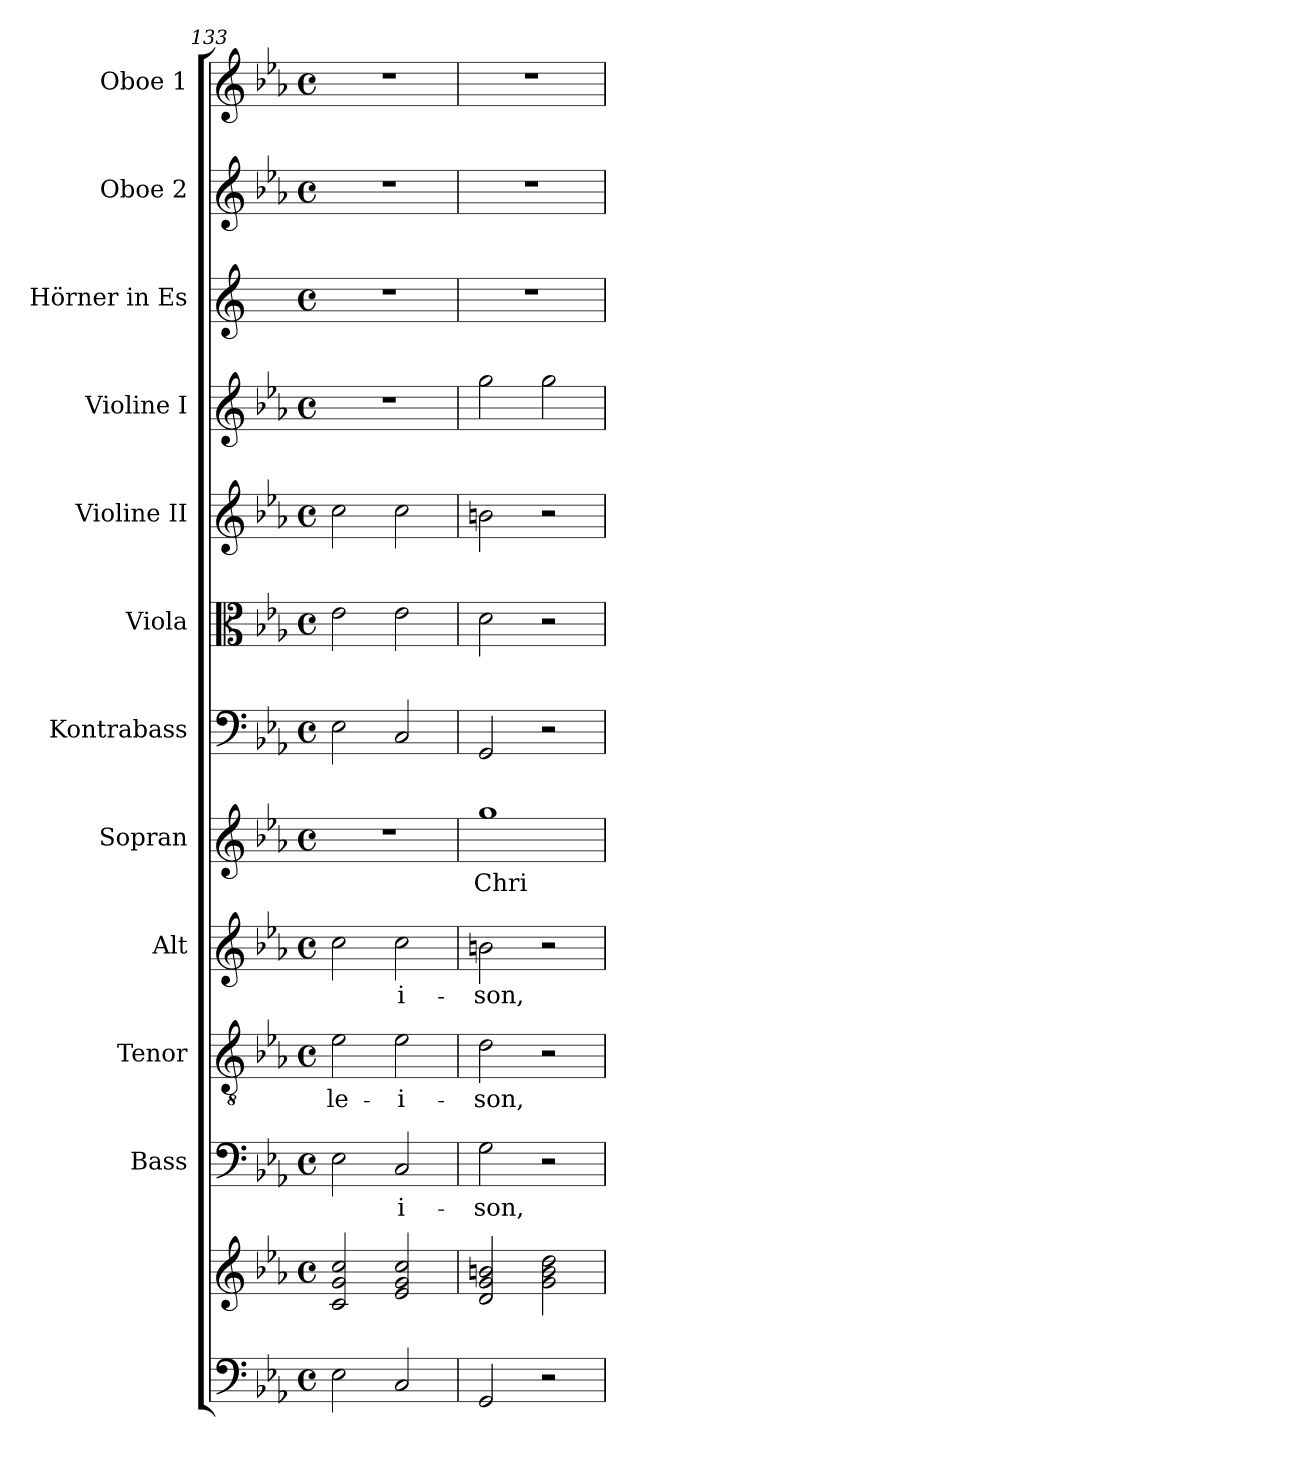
**kern	**kern	**kern	**text	**kern	**text	**kern	**text	**kern	**text	**kern	**kern	**kern	**kern	**kern	**kern	**kern
*part12	*part12	*part11	*part11	*part10	*part10	*part9	*part9	*part8	*part8	*part7	*part6	*part5	*part4	*part3	*part2	*part1
*staff13	*staff12	*staff11	*staff11	*staff10	*staff10	*staff9	*staff9	*staff8	*staff8	*staff7	*staff6	*staff5	*staff4	*staff3	*staff2	*staff1
*	*	*I"Bass	*	*I"Tenor	*	*I"Alt	*	*I"Sopran	*	*I"Kontrabass	*I"Viola	*I"Violine II	*I"Violine I	*I"Hörner in Es	*I"Oboe 2	*I"Oboe 1
*	*	*I'B.	*	*I'T.	*	*I'A.	*	*I'S.	*	*I'Kb.	*I'Vla.	*I'Vl. II	*I'Vl. I	*	*I'Ob. 2	*I'Ob. 1
*clefF4	*clefG2	*clefF4	*	*clefGv2	*	*clefG2	*	*clefG2	*	*clefF4	*clefC3	*clefG2	*clefG2	*clefG2	*clefG2	*clefG2
*	*	*	*	*	*	*	*	*	*	*ITrd7c12	*	*	*	*ITrd5c9	*	*
*k[b-e-a-]	*k[b-e-a-]	*k[b-e-a-]	*	*k[b-e-a-]	*	*k[b-e-a-]	*	*k[b-e-a-]	*	*k[b-e-a-]	*k[b-e-a-]	*k[b-e-a-]	*k[b-e-a-]	*k[b-e-a-]	*k[b-e-a-]	*k[b-e-a-]
*E-:	*E-:	*E-:	*	*E-:	*	*E-:	*	*E-:	*	*E-:	*E-:	*E-:	*E-:	*E-:	*E-:	*E-:
*M4/4	*M4/4	*M4/4	*	*M4/4	*	*M4/4	*	*M4/4	*	*M4/4	*M4/4	*M4/4	*M4/4	*M4/4	*M4/4	*M4/4
*met(c)	*met(c)	*met(c)	*	*met(c)	*	*met(c)	*	*met(c)	*	*met(c)	*met(c)	*met(c)	*met(c)	*met(c)	*met(c)	*met(c)
=133	=133	=133	=133	=133	=133	=133	=133	=133	=133	=133	=133	=133	=133	=133	=133	=133
!	!	!	!	!	!LO:LY:b	!	!	!	!	!	!	!	!	!	!	!
2E-\	2c/ 2g/ 2cc/	2E-\	.	2e-\	-le-	2cc\	.	1r	.	2EE-\	2e-\	2cc\	1r	1r	1r	1r
!	!	!	!LO:LY:b	!	!LO:LY:b	!	!LO:LY:b	!	!	!	!	!	!	!	!	!
2C/	2e-/ 2g/ 2cc/	2C/	-i-	2e-\	-i-	2cc\	-i-	.	.	2CC/	2e-\	2cc\	.	.	.	.
=134	=134	=134	=134	=134	=134	=134	=134	=134	=134	=134	=134	=134	=134	=134	=134	=134
!	!	!	!LO:LY:b	!	!LO:LY:b	!	!LO:LY:b	!	!LO:LY:b	!	!	!	!	!	!	!
2GG/	2d/ 2g/ 2bn/	2G\	-son,	2d\	-son,	2bn\	-son,	1gg	Chri-	2GGG/	2d\	2bn\	2gg\	1r	1r	1r
2r	2g\ 2b\ 2dd\	2r	.	2r	.	2r	.	.	.	2r	2r	2r	2gg\	.	.	.
=	=	=	=	=	=	=	=	=	=	=	=	=	=	=	=	=
*-	*-	*-	*-	*-	*-	*-	*-	*-	*-	*-	*-	*-	*-	*-	*-	*-
